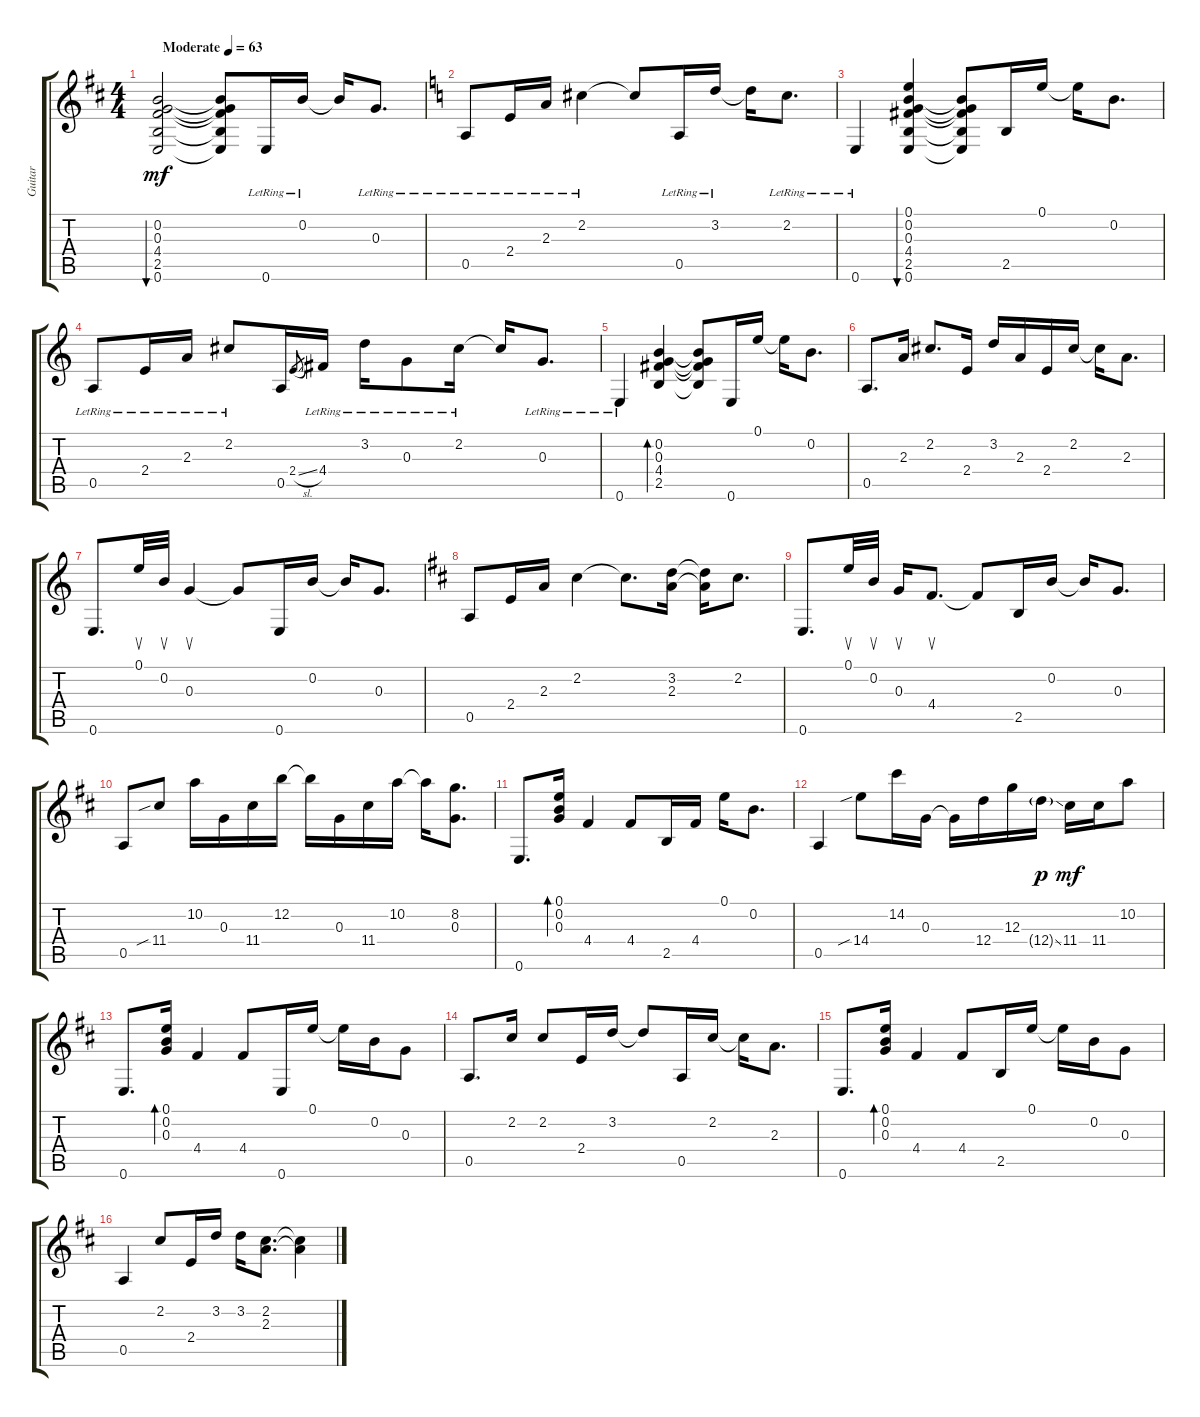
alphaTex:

\track ("Guitar" "Guitar") {instrument electricguitarclean}
\staff {score tabs}
\tuning (E4 B3 G3 D3 A2 E2) {hide}
\ts (4 4)
\tempo (63 "Moderate")
\clef g2
\ks d
(0.2 0.3 4.4 2.5 0.6).2{bu 60 dy mf instrument electricguitarclean} (0.2{t} 0.3{t} 4.4{t} 2.5{t} 0.6{t}).8 0.6{lr}.16 0.2{lr}.16 0.2{t}.16 0.3{lr}.8{d} |
\ks c
0.5{lr}.8 2.4{lr}.16 2.3{lr}.16 2.2{lr}.4 2.2{t}.8 0.5{lr}.16 3.2{lr}.16 3.2{t}.16 2.2{lr}.8{d} |
0.6{lr}.4 (0.1 0.2 0.3 4.4 2.5 0.6).4{bu 60} (0.2{t} 0.3{t} 4.4{t} 2.5{t} 0.6{t}).8 2.5.16 0.1.16 0.1{t}.16 0.2.8{d} |
0.5{lr}.8 2.4{lr}.16 2.3{lr}.16 2.2{lr}.8 0.5.16 2.4{sl}.8{gr} 4.4{lr}.16 3.2{lr}.16 0.3{lr}.8 2.2{lr}.16 2.2{t}.16 0.3{lr}.8{d} |
0.6{lr}.4 (0.2 0.3 4.4 2.5).4{bd 30} (0.2{t} 0.3{t} 4.4{t} 2.5{t}).8 0.6.16 0.1.16 0.1{t}.16 0.2.8{d} |
0.5.8{d} 2.3.16 2.2.8{d} 2.4.16 3.2.16 2.3.16 2.4.16 2.2.16 2.2{t}.16 2.3.8{d} |
0.6.8{d} 0.1.32{su} 0.2.32{su} 0.3.4{su} 0.3{t}.8 0.6.16 0.2.16 0.2{t}.16 0.3.8{d} |
\ks d
0.5.8 2.4.16 2.3.16 2.2.4 2.2{t}.8{d} (3.2 2.3).16 (3.2{t} 2.3{t}).16 2.2.8{d} |
0.6.8{d} 0.1.32{su} 0.2.32{su} 0.3.16{su} 4.4.8{d su} 4.4{t}.8 2.5.16 0.2.16 0.2{t}.16 0.3.8{d} |
0.5.8 11.4{sib}.8 10.2.16 0.3.16 11.4.16 12.2.16 12.2{t}.16 0.3.16 11.4.16 10.2.16 10.2{t}.16 (8.2 0.3).8{d} |
0.6.8{d} (0.1 0.2 0.3).16{bd 30} 4.4.4 4.4.8 2.5.16 4.4.16 0.1.16 0.2.8{d} |
0.5.4 14.4{sib}.8 14.2.16 0.3.16 0.3{t}.16 12.4.16 12.3.16 12.4{ss g}.16{dy p} 11.4.16{dy mf} 11.4.16 10.2.8 |
0.6.8{d} (0.1 0.2 0.3).16{bd 30} 4.4.4 4.4.8 0.6.16 0.1.16 0.1{t}.16 0.2.16 0.3.8 |
0.5.8{d} 2.2.16 2.2.8 2.4.16 3.2.16 3.2{t}.8 0.5.16 2.2.16 2.2{t}.16 2.3.8{d} |
0.6.8{d} (0.1 0.2 0.3).16{bd 30} 4.4.4 4.4.8 2.5.16 0.1.16 0.1{t}.16 0.2.16 0.3.8 |
0.5.4 2.2.8 2.4.16 3.2.16 3.2.16 (2.2 2.3).8{d} (2.2{t} 2.3{t}).4
